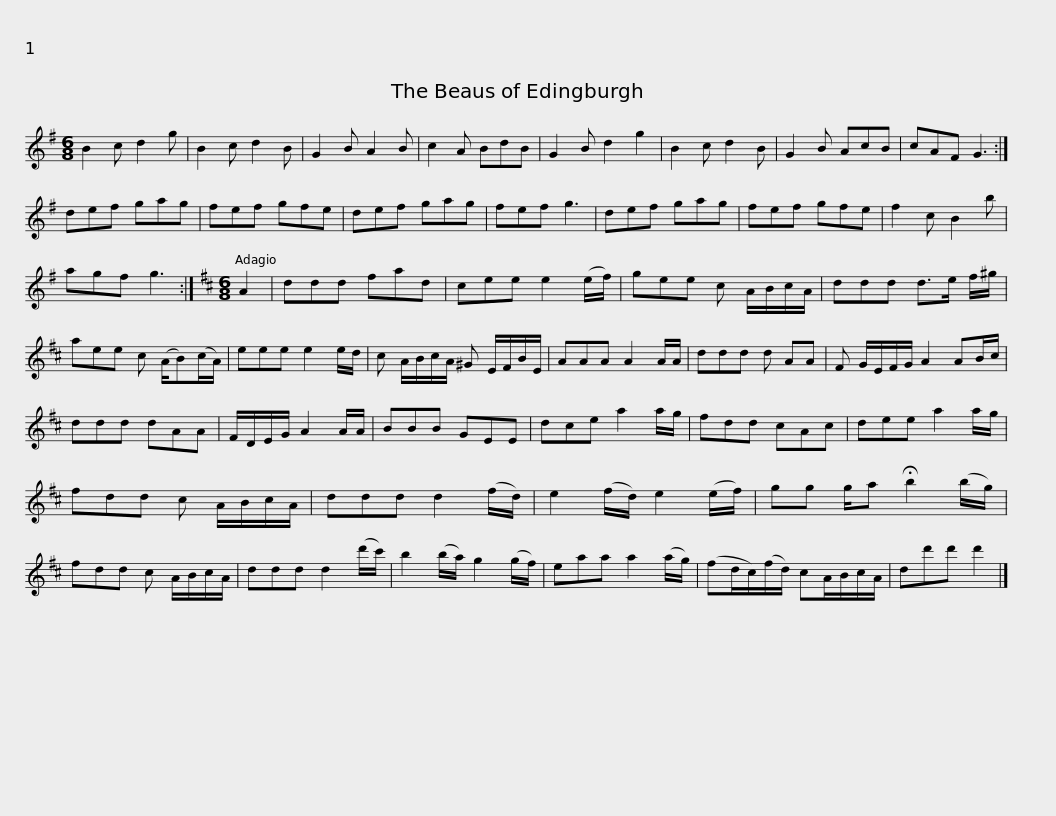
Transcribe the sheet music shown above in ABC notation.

X:1
L:1/8
M:6/8
I:linebreak $
K:G
V:1 treble
V:1
 B2 c d2 g | B2 c d2 B | G2 B A2 B | c2 A BdB | G2 B d2 g2 | %5
 B2 c d2 B | G2 B AcB | cAF G3 :| def gag |$ fef gfe | %10
 def gag | fef g3 | def gag | fef gfe | f2 c B2 b | %15
 agf g3 :|[K:D][M:6/8] A2 |$ ddd fad | cee e2 (e/f/) | gee c A/B/c/A/ | %20
 ddd d>e f/^g/ | aee c (A/B)(c/A/) | eee e2 e/d/ |$ c A/B/c/A/ ^G E/F/B/E/ | AAA A2 A/A/ | %25
 ddd d AA | F G/E/F/G/ A2 AB/c/ | ddd dAA | F/D/E/G/ A2 A/A/ |$ BBB GEE | %30
 dce a2 a/g/ | fdd cAc | dee a2 a/g/ | fdd c A/B/c/A/ | ddd d2 (f/d/) | %35
 e2 (f/d/) e2 (e/f/) |$ gg g/a !fermata!b2 (b/g/) | fdd c A/B/c/A/ | ddd d2 (d'/c'/) | b2 (b/a/) g2 (g/f/) | %40
 eaa a2 (a/g/) | (fd/c/)(f/d/) cA/B/c/A/ |$ dd'd' d'2 |] %43
